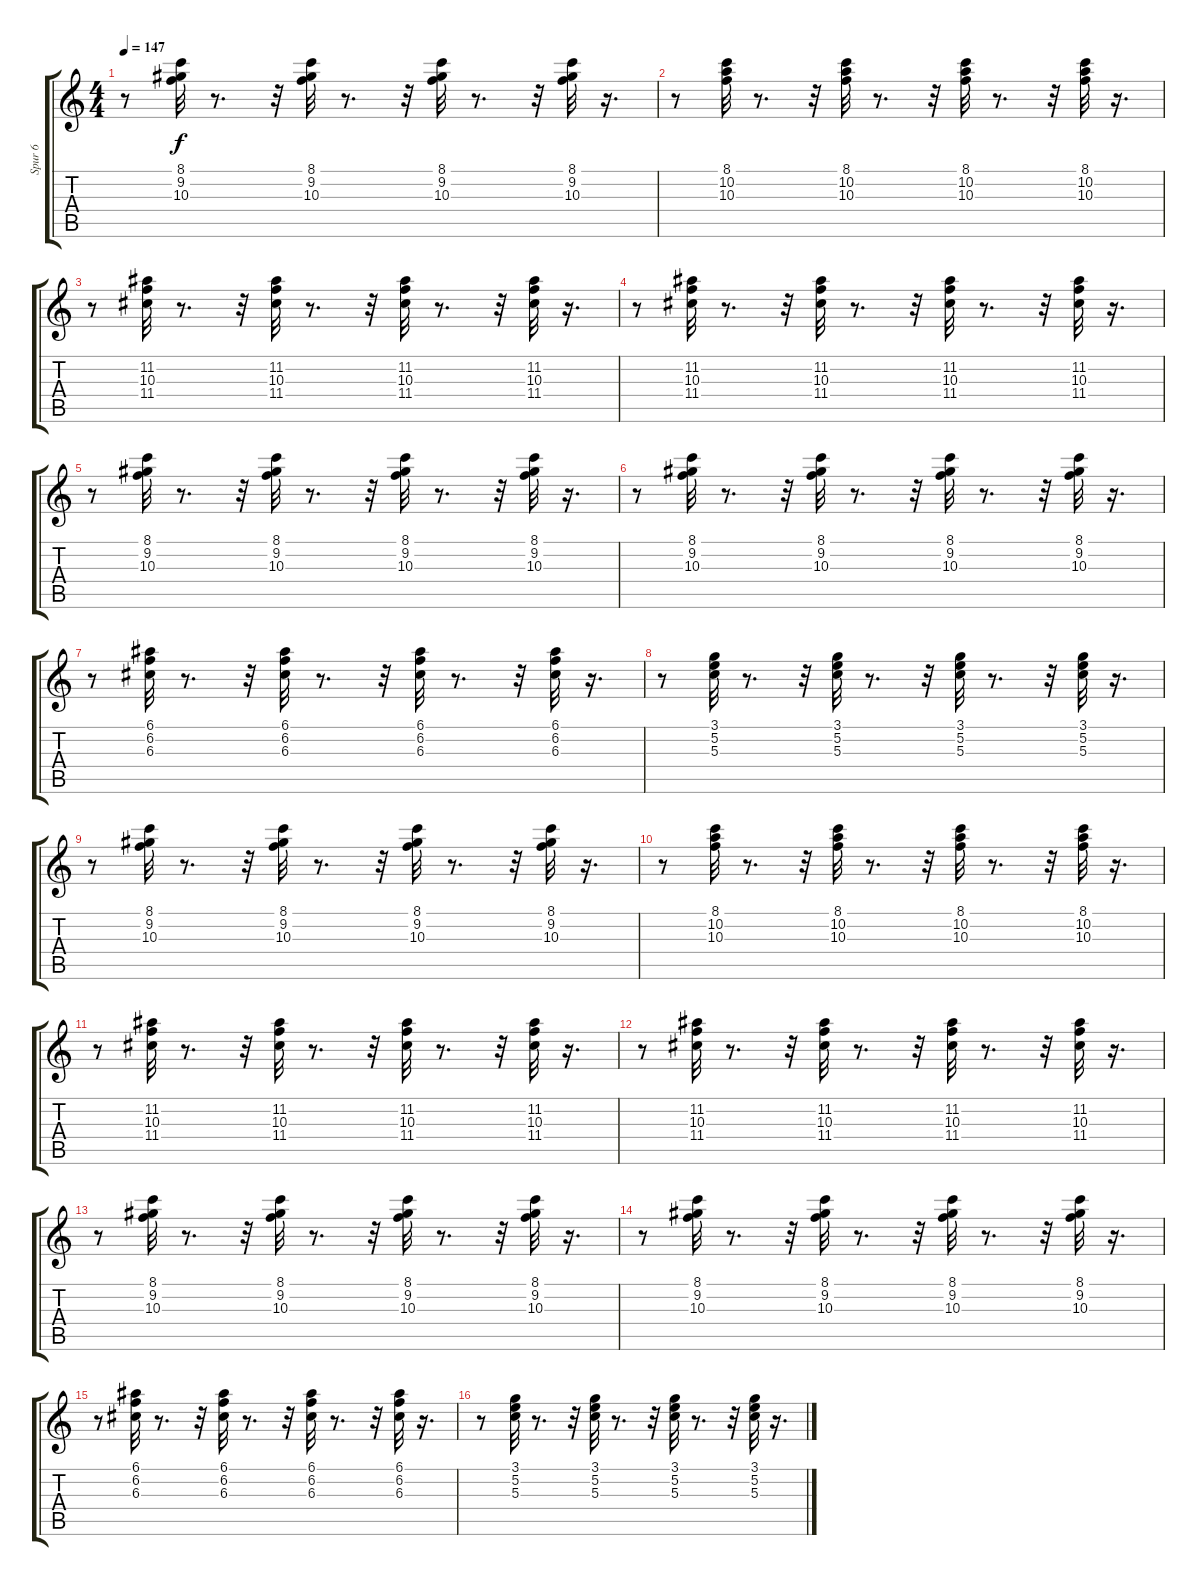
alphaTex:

\track ("Spur 6" "Spur 6") {instrument distortionguitar}
\staff {score tabs}
\tuning (E4 B3 G3 D3 A2 E2) {hide}
\ts (4 4)
\tempo 147
\clef g2
\ks c
r.8{dy f} (8.1 9.2 10.3).32 r.8{d} r.32 (8.1 9.2 10.3).32 r.8{d} r.32 (8.1 9.2 10.3).32 r.8{d} r.32 (8.1 9.2 10.3).32 r.16{d} |
r.8 (8.1 10.2 10.3).32 r.8{d} r.32 (8.1 10.2 10.3).32 r.8{d} r.32 (8.1 10.2 10.3).32 r.8{d} r.32 (8.1 10.2 10.3).32 r.16{d} |
r.8 (11.2 10.3 11.4).32 r.8{d} r.32 (11.2 10.3 11.4).32 r.8{d} r.32 (11.2 10.3 11.4).32 r.8{d} r.32 (11.2 10.3 11.4).32 r.16{d} |
r.8 (11.2 10.3 11.4).32 r.8{d} r.32 (11.2 10.3 11.4).32 r.8{d} r.32 (11.2 10.3 11.4).32 r.8{d} r.32 (11.2 10.3 11.4).32 r.16{d} |
r.8 (8.1 9.2 10.3).32 r.8{d} r.32 (8.1 9.2 10.3).32 r.8{d} r.32 (8.1 9.2 10.3).32 r.8{d} r.32 (8.1 9.2 10.3).32 r.16{d} |
r.8 (8.1 9.2 10.3).32 r.8{d} r.32 (8.1 9.2 10.3).32 r.8{d} r.32 (8.1 9.2 10.3).32 r.8{d} r.32 (8.1 9.2 10.3).32 r.16{d} |
r.8 (6.1 6.2 6.3).32 r.8{d} r.32 (6.1 6.2 6.3).32 r.8{d} r.32 (6.1 6.2 6.3).32 r.8{d} r.32 (6.1 6.2 6.3).32 r.16{d} |
r.8 (3.1 5.2 5.3).32 r.8{d} r.32 (3.1 5.2 5.3).32 r.8{d} r.32 (3.1 5.2 5.3).32 r.8{d} r.32 (3.1 5.2 5.3).32 r.16{d} |
r.8 (8.1 9.2 10.3).32 r.8{d} r.32 (8.1 9.2 10.3).32 r.8{d} r.32 (8.1 9.2 10.3).32 r.8{d} r.32 (8.1 9.2 10.3).32 r.16{d} |
r.8 (8.1 10.2 10.3).32 r.8{d} r.32 (8.1 10.2 10.3).32 r.8{d} r.32 (8.1 10.2 10.3).32 r.8{d} r.32 (8.1 10.2 10.3).32 r.16{d} |
r.8 (11.2 10.3 11.4).32 r.8{d} r.32 (11.2 10.3 11.4).32 r.8{d} r.32 (11.2 10.3 11.4).32 r.8{d} r.32 (11.2 10.3 11.4).32 r.16{d} |
r.8 (11.2 10.3 11.4).32 r.8{d} r.32 (11.2 10.3 11.4).32 r.8{d} r.32 (11.2 10.3 11.4).32 r.8{d} r.32 (11.2 10.3 11.4).32 r.16{d} |
r.8 (8.1 9.2 10.3).32 r.8{d} r.32 (8.1 9.2 10.3).32 r.8{d} r.32 (8.1 9.2 10.3).32 r.8{d} r.32 (8.1 9.2 10.3).32 r.16{d} |
r.8 (8.1 9.2 10.3).32 r.8{d} r.32 (8.1 9.2 10.3).32 r.8{d} r.32 (8.1 9.2 10.3).32 r.8{d} r.32 (8.1 9.2 10.3).32 r.16{d} |
r.8 (6.1 6.2 6.3).32 r.8{d} r.32 (6.1 6.2 6.3).32 r.8{d} r.32 (6.1 6.2 6.3).32 r.8{d} r.32 (6.1 6.2 6.3).32 r.16{d} |
r.8 (3.1 5.2 5.3).32 r.8{d} r.32 (3.1 5.2 5.3).32 r.8{d} r.32 (3.1 5.2 5.3).32 r.8{d} r.32 (3.1 5.2 5.3).32 r.16{d}
